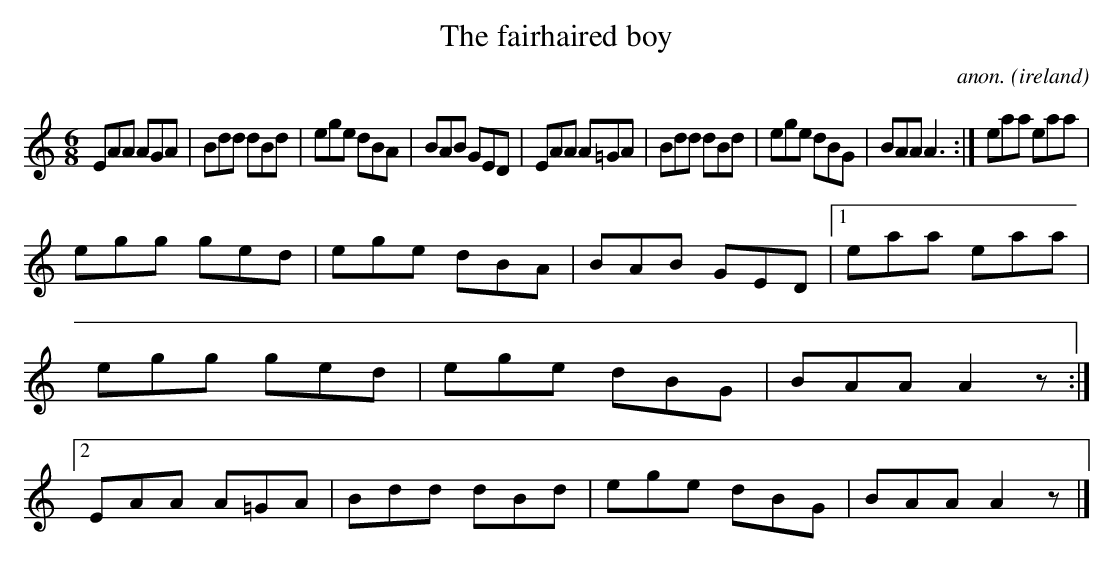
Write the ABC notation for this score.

X:1
T:The fairhaired boy
O:ireland
C:anon.
M:6/8
L:1/8
K:Am
EAA AGA|Bdd dBd|ege dBA|BAB GED|EAA A=GA|Bdd dBd|ege dBG|BAA A3:|eaa eaa|
egg ged|ege dBA|BAB GED|[1 eaa eaa|egg ged|ege dBG|BAA A2 z:|[2 EAA A=GA|Bdd dBd|ege dBG|BAA A2 z|]
